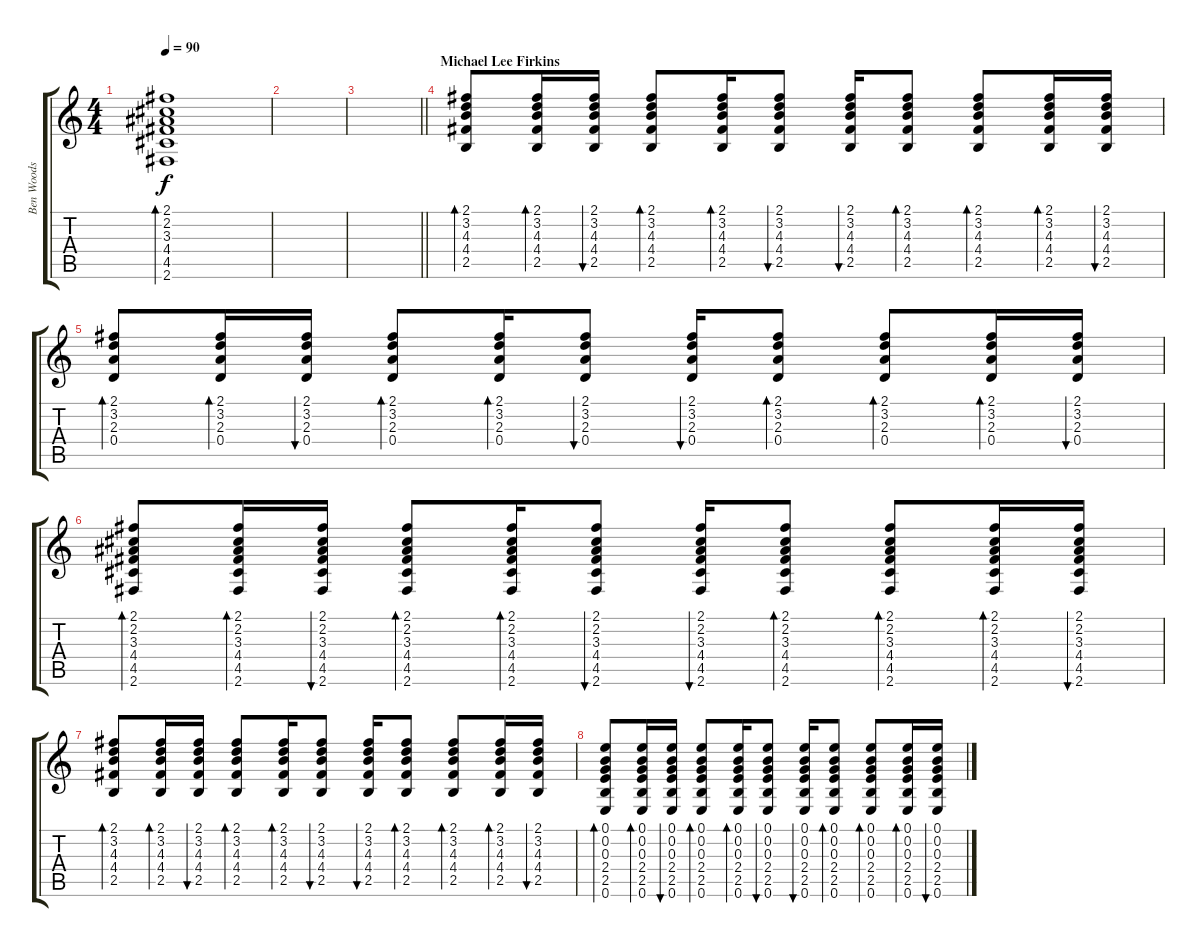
\track ("Ben Woods (acoustic rhythm)" "Ben Woods ") {instrument acousticguitarsteel}
\staff {score tabs}
\tuning (E4 B3 G3 D3 A2 E2) {hide}
\ts (4 4)
\tempo 90
\clef g2
\ks c
(2.1 2.2 3.3 4.4 4.5 2.6).1{bd 60 dy f} |
|
\barLineRight lightlight
|
\section ("" "Michael Lee Firkins")
(2.1 3.2 4.3 4.4 2.5).8{bd 60} (2.1 3.2 4.3 4.4 2.5).16{bd 60} (2.1 3.2 4.3 4.4 2.5).16{bu 60} (2.1 3.2 4.3 4.4 2.5).8{bd 60} (2.1 3.2 4.3 4.4 2.5).16{bd 60} (2.1 3.2 4.3 4.4 2.5).8{bu 60} (2.1 3.2 4.3 4.4 2.5).16{bu 60} (2.1 3.2 4.3 4.4 2.5).8{bd 60} (2.1 3.2 4.3 4.4 2.5).8{bd 60} (2.1 3.2 4.3 4.4 2.5).16{bd 60} (2.1 3.2 4.3 4.4 2.5).16{bu 60} |
(2.1 3.2 2.3 0.4).8{bd 60} (2.1 3.2 2.3 0.4).16{bd 60} (2.1 3.2 2.3 0.4).16{bu 60} (2.1 3.2 2.3 0.4).8{bd 60} (2.1 3.2 2.3 0.4).16{bd 60} (2.1 3.2 2.3 0.4).8{bu 60} (2.1 3.2 2.3 0.4).16{bu 60} (2.1 3.2 2.3 0.4).8{bd 60} (2.1 3.2 2.3 0.4).8{bd 60} (2.1 3.2 2.3 0.4).16{bd 60} (2.1 3.2 2.3 0.4).16{bu 60} |
(2.1 2.2 3.3 4.4 4.5 2.6).8{bd 60} (2.1 2.2 3.3 4.4 4.5 2.6).16{bd 60} (2.1 2.2 3.3 4.4 4.5 2.6).16{bu 60} (2.1 2.2 3.3 4.4 4.5 2.6).8{bd 60} (2.1 2.2 3.3 4.4 4.5 2.6).16{bd 60} (2.1 2.2 3.3 4.4 4.5 2.6).8{bu 60} (2.1 2.2 3.3 4.4 4.5 2.6).16{bu 60} (2.1 2.2 3.3 4.4 4.5 2.6).8{bd 60} (2.1 2.2 3.3 4.4 4.5 2.6).8{bd 60} (2.1 2.2 3.3 4.4 4.5 2.6).16{bd 60} (2.1 2.2 3.3 4.4 4.5 2.6).16{bu 60} |
(2.1 3.2 4.3 4.4 2.5).8{bd 60} (2.1 3.2 4.3 4.4 2.5).16{bd 60} (2.1 3.2 4.3 4.4 2.5).16{bu 60} (2.1 3.2 4.3 4.4 2.5).8{bd 60} (2.1 3.2 4.3 4.4 2.5).16{bd 60} (2.1 3.2 4.3 4.4 2.5).8{bu 60} (2.1 3.2 4.3 4.4 2.5).16{bu 60} (2.1 3.2 4.3 4.4 2.5).8{bd 60} (2.1 3.2 4.3 4.4 2.5).8{bd 60} (2.1 3.2 4.3 4.4 2.5).16{bd 60} (2.1 3.2 4.3 4.4 2.5).16{bu 60} |
(0.1 0.2 0.3 2.4 2.5 0.6).8{bd 60} (0.1 0.2 0.3 2.4 2.5 0.6).16{bd 60} (0.1 0.2 0.3 2.4 2.5 0.6).16{bu 60} (0.1 0.2 0.3 2.4 2.5 0.6).8{bd 60} (0.1 0.2 0.3 2.4 2.5 0.6).16{bd 60} (0.1 0.2 0.3 2.4 2.5 0.6).8{bu 60} (0.1 0.2 0.3 2.4 2.5 0.6).16{bu 60} (0.1 0.2 0.3 2.4 2.5 0.6).8{bd 60} (0.1 0.2 0.3 2.4 2.5 0.6).8{bd 60} (0.1 0.2 0.3 2.4 2.5 0.6).16{bd 60} (0.1 0.2 0.3 2.4 2.5 0.6).16{bu 60}
